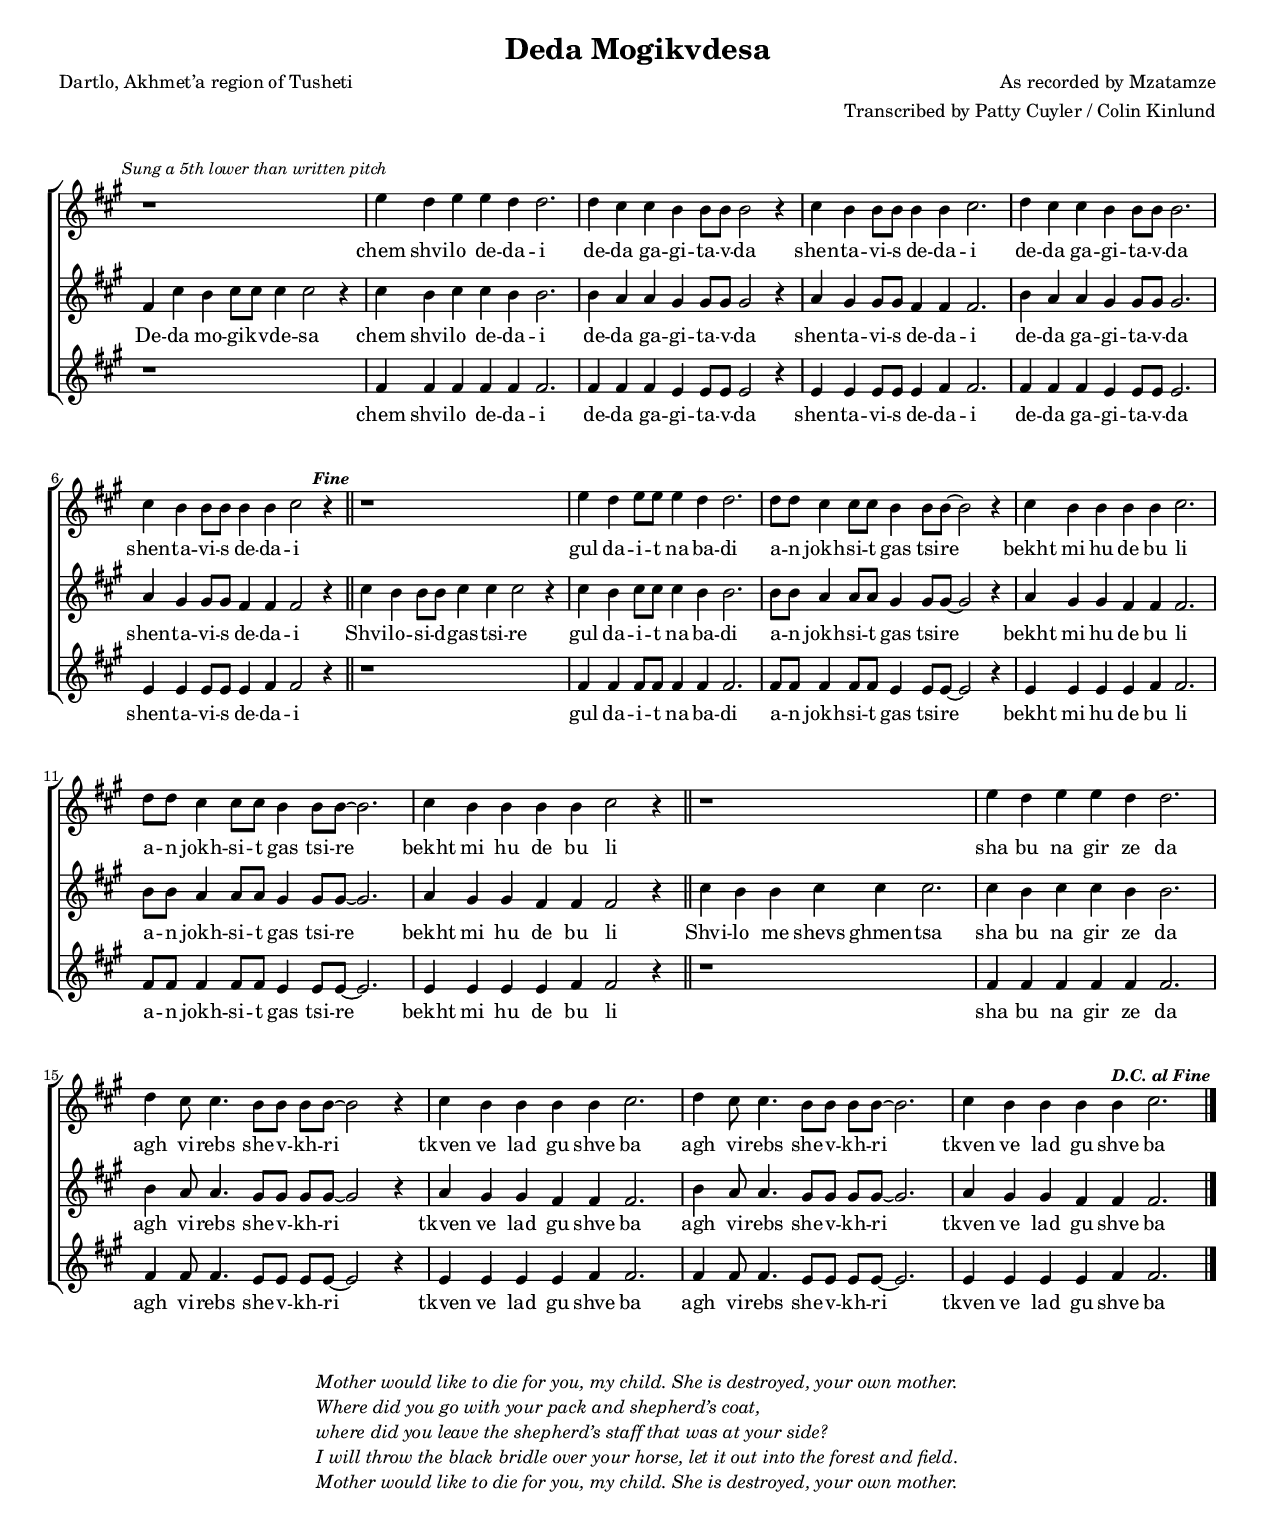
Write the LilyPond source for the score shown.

\version "2.16.0"
\header {
	title = "Deda Mogikvdesa"
	poet = "Dartlo, Akhmet’a region of Tusheti"
	composer = "As recorded by Mzatamze"
	arranger = "Transcribed by Patty Cuyler / Colin Kinlund"
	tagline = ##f
}

#(set-default-paper-size "letter" 'portrait)
#(set-global-staff-size 16)

\paper { 
	markup-system-spacing #'padding = #5
	top-margin = 12
%	annotate-spacing = ##t
    system-system-spacing = 
      #'((basic-distance . 16) 
         (minimum-distance . 12) 
         (padding . 1) 
        (stretchability . 60)) 
}

% sbNote = { \once \set fontSize = #-2 }

%{ Lyrics
==============================================================================
%}

MeoriLyrics = \lyricmode
{
	De -- da mo -- gi -- kv -- de -- sa
	
	chem shvi -- lo de -- da -- i
	de -- da ga -- gi -- ta -- v -- da
	shen -- ta -- vi -- s de -- da -- i
	de -- da ga -- gi -- ta -- v -- da
	shen -- ta -- vi -- s de -- da -- i
	
	Shvi -- lo -- si -- d -- gas -- tsi -- re
	gul da -- i -- t na -- ba -- di
	a -- n jokh -- si -- t gas tsi -- re
	bekht mi hu de bu li
	a -- n jokh -- si -- t gas tsi -- re
	bekht mi hu de bu li
	
	Shvi -- lo me shevs ghmen -- tsa
	sha bu na gir ze da
	agh vi -- rebs she -- v -- kh -- ri
	tkven ve lad gu shve ba
	agh vi -- rebs she -- v -- kh -- ri
	tkven ve lad gu shve ba
}

PirveliBaniLyrics = \lyricmode
{
	chem shvi -- lo de -- da -- i
	de -- da ga -- gi -- ta -- v -- da
	shen -- ta -- vi -- s de -- da -- i
	de -- da ga -- gi -- ta -- v -- da
	shen -- ta -- vi -- s de -- da -- i
	
	gul da -- i -- t na -- ba -- di
	a -- n jokh -- si -- t gas tsi -- re
	bekht mi hu de bu li
	a -- n jokh -- si -- t gas tsi -- re
	bekht mi hu de bu li
	
	sha bu na gir ze da
	agh vi -- rebs she -- v -- kh -- ri
	tkven ve lad gu shve ba
	agh vi -- rebs she -- v -- kh -- ri
	tkven ve lad gu shve ba
}

%{ Music
==============================================================================
%}

pirveli = \relative c''
{
	\clef "treble" \key a \minor
	\time 8/4
	\once \override Score.RehearsalMark #'self-alignment-X = #LEFT
	\mark \markup { \small \italic "Sung a 5th lower than written pitch" }
	r1*2
	g4 f g g f f2.
	f4 e e d d8 d d2 r4
	e4 d d8  d d4 d e2.
	f4 e e d d8 d d2.
	e4 d d8 d d4 d e2 r4
	\once \override Score.RehearsalMark #'self-alignment-X = #RIGHT
	\mark \markup { \small \bold \italic "Fine" }
	\bar "||"
	r1*2
	g4 f g8 g g4 f f2.
	f8 f e4 e8 e d4 d8 d ~ d2 r4
	e4 d d d d e2.
	f8 f e4 e8 e d4 d8 d ~ d2.
	e4 d d d d e2 r4
	\bar "||"
	r1*2
	g4 f g g f f2.
	f4 e8 e4. d8 d d d ~ d2 r4
	e4 d d d d e2.
	f4 e8 e4. d8 d d d ~ d2.
	e4 d d d d e2.
	\once \override Score.RehearsalMark #'self-alignment-X = #RIGHT
	\mark \markup { \small \bold \italic "D.C. al Fine" }
}

meori = \relative c''
{
	\clef "treble" \key a \minor
	a,4 e' d e8 e e4 e2 r4
	e4 d e e d d2.
	d4 c c b b8 b b2 r4
	c4 b b8 b a4 a a2.
	d4 c c b b8 b b2.
	c4 b b8 b a4 a a2 r4
	\bar "||"
	e'4 d d8 d e4 e e2 r4
	e4 d e8 e e4 d d2.
	d8 d c4 c8 c b4 b8 b ~ b2 r4
	c4 b b a a a2.
	d8 d c4 c8 c b4 b8 b ~ b2.
	c4 b b a a a2 r4
	\bar "||"
	e'4 d d e e e2.
	e4 d e e d d2.
	d4 c8 c4. b8 b b b ~ b2 r4
	c4 b b a a a2.
	d4 c8 c4. b8 b b b ~ b2.
	c4 b b a a a2.
	\bar "|."
}

bani = \relative c'
{
	\clef "treble" \key a \minor
	r1*2
	a4 a a a a a2.
	a4 a a g g8 g g2 r4
	g4 g g8 g g4 a a2.
	a4 a a g g8 g g2.
	g4 g g8 g g4 a a2 r4
	\bar "||"
	r1*2
	a4 a a8 a a4 a a2.
	a8 a a4 a8 a g4 g8 g ~ g2 r4
	g4 g g g a a2.
	a8 a a4 a8 a g4 g8 g ~ g2.
	g4 g g g a a2 r4
	\bar "||"
	r1*2
	a4 a a a a a2.
	a4 a8 a4. g8 g g g ~ g2 r4
	g4 g g g a a2.
	a4 a8 a4. g8 g g g ~ g2.
	g4 g g g a a2.
}

\score {
\transpose c a
\new ChoirStaff {
	<<

	\new Voice = "pirveliEkhma"
	{ \pirveli }
	\new Lyrics
	\lyricsto "pirveliEkhma"
	{ \PirveliBaniLyrics }
	
	\new Voice = "meoriEkhma"
	{ \meori }
	\new Lyrics
	\lyricsto "meoriEkhma"
	{ \MeoriLyrics }
		
	\new Voice = "baniEkhma"
	{ \bani }
	\new Lyrics
	\lyricsto "baniEkhma"
	{ \PirveliBaniLyrics }
		
	>>
}
\layout {
	ragged-right = ##f
	indent = 0.00 \cm
	firstpagenumber = no
	papersize = letter
    \context {
		\Staff
%		\remove Bar_engraver
		\remove Time_signature_engraver
%		\remove Clef_engraver
    }
}
}

\markup { \italic
	\fill-line {
	\column {
		\line { }
		\line { Mother would like to die for you, my child.
				She is destroyed, your own mother. }
		\line { Where did you go with your pack and shepherd’s coat, }
		\line { where did you leave the shepherd’s staff that was at your side? }
		\line { I will throw the black bridle over your horse,
				let it out into the forest and field. }
		\line { Mother would like to die for you, my child.
				She is destroyed, your own mother. }
		
	}
}
}